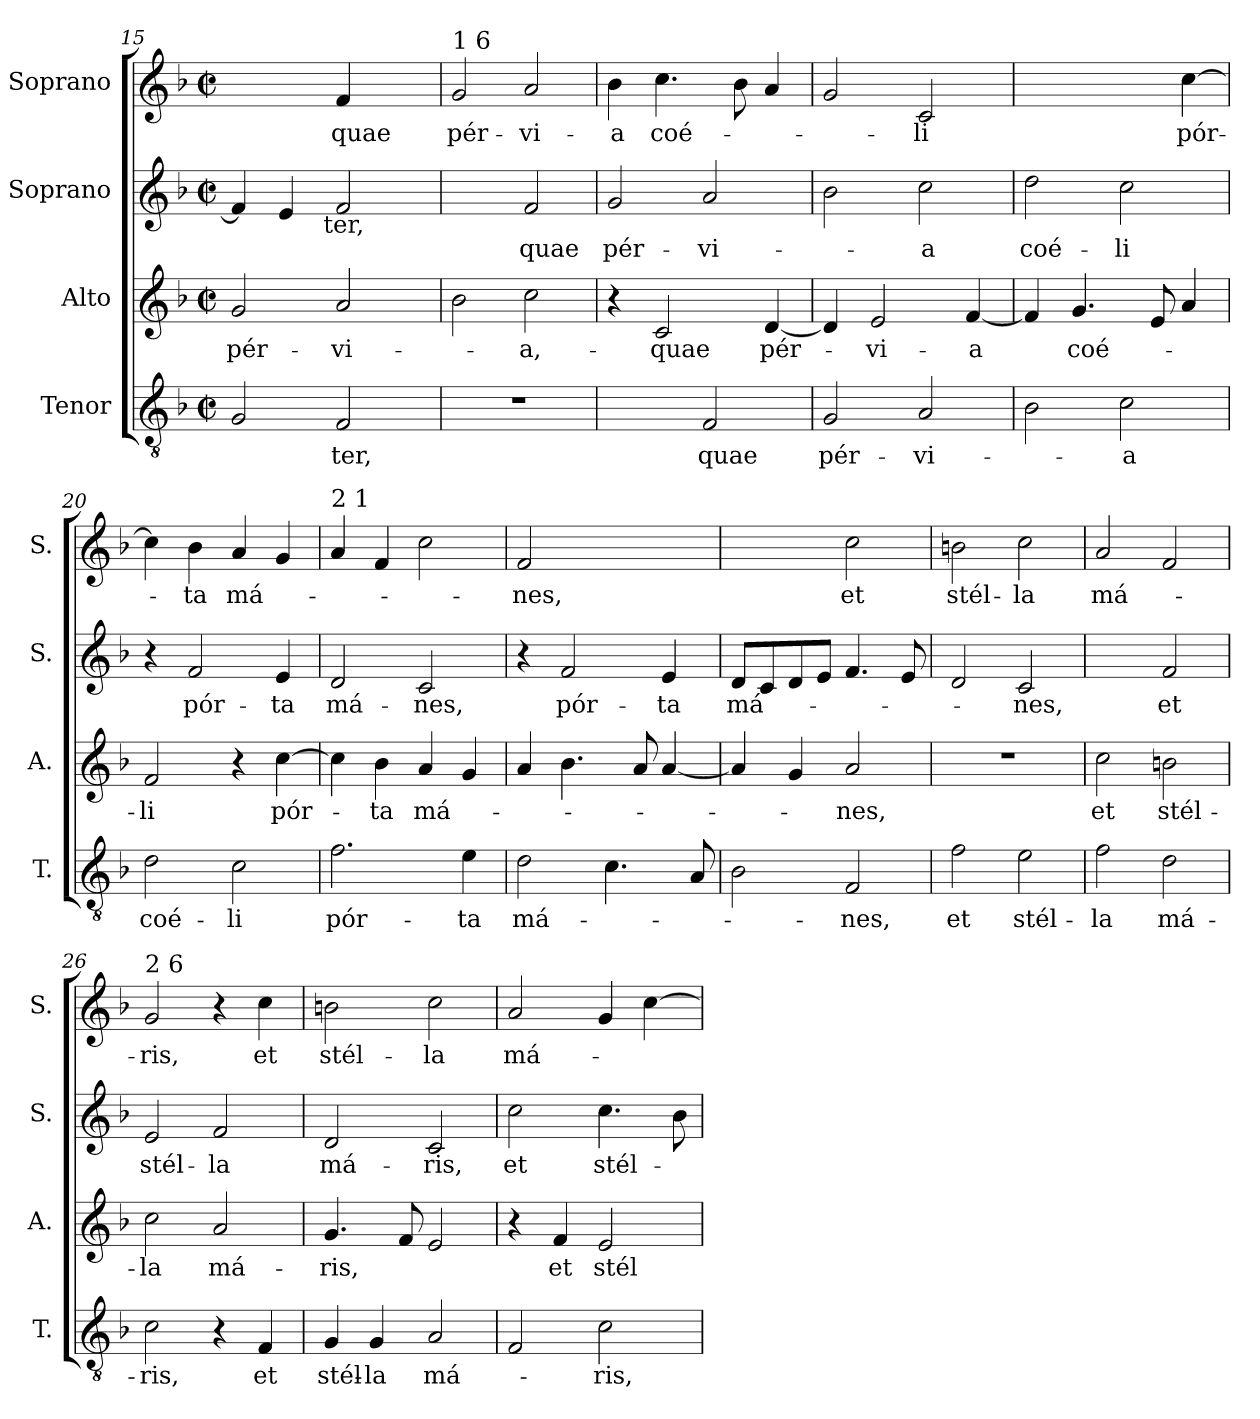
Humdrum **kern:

**kern	**text	**kern	**text	**kern	**text	**kern	**text
*part4	*part4	*part3	*part3	*part2	*part2	*part1	*part1
*staff4	*staff4	*staff3	*staff3	*staff2	*staff2	*staff1	*staff1
*I"Tenor	*	*I"Alto	*	*I"Soprano	*	*I"Soprano	*
*I'T.	*	*I'A.	*	*I'S.	*	*I'S.	*
*clefGv2	*	*clefG2	*	*clefG2	*	*clefG2	*
*k[b-]	*	*k[b-]	*	*k[b-]	*	*k[b-]	*
*F:	*	*F:	*	*F:	*	*F:	*
*M2/2	*	*M2/2	*	*M2/2	*	*M2/2	*
*met(c|)	*	*met(c|)	*	*met(c|)	*	*met(c|)	*
=15	=15	=15	=15	=15	=15	=15	=15
!	!	!	!LO:LY:b	!	!	!	!
*	*	*	*	*^	*	*	*
2G/	.	2g/	pér-	4f/]	4...ryy	.	2ryy	.
.	.	.	.	4e/	.	.	.	.
!	!	!	!	!	!LO:TX:b:t=ter,	!	!	!
.	.	.	.	.	2ryy	.	.	.
!	!LO:LY:b	!	!LO:LY:b	!	!	!	!	!LO:LY:b
2F/	-ter,	2a/	-vi-	2f/	.	.	4f/	quae
.	.	.	.	.	.	.	4ryy	.
.	.	.	.	.	32ryy	.	.	.
!!LO:LB:g=z
=16	=16	=16	=16	=16	=16	=16	=16	=16
!	!	!	!	!	!	!	!LO:TX:a:t=1 6	!
!	!	!	!	!	!	!	!	!LO:LY:b
*	*	*	*	*v	*v	*	*	*
1r	.	2b-\	.	2ryy	.	2g/	pér-
!	!	!	!LO:LY:b	!	!LO:LY:b	!	!LO:LY:b
.	.	2cc\	-a,-	2f/	-quae	2a/	-vi-
=17	=17	=17	=17	=17	=17	=17	=17
!	!	!	!	!	!LO:LY:b	!	!LO:LY:b
2ryy	.	4r	.	2g/	pér-	4b-\	-a
!	!	!	!LO:LY:b	!	!	!	!LO:LY:b
.	.	2c/	-quae	.	.	4.cc\	coé-
!	!LO:LY:b	!	!	!	!LO:LY:b	!	!
2F/	quae	.	.	2a/	-vi-	.	.
.	.	.	.	.	.	8b-\	.
!	!	!	!LO:LY:b	!	!	!	!
.	.	[<4d/	pér-	.	.	4a/	.
=18	=18	=18	=18	=18	=18	=18	=18
!	!LO:LY:b	!	!	!	!	!	!
2G/	pér-	4d/]	.	2b-\	.	2g/	.
!	!	!	!LO:LY:b	!	!	!	!
.	.	2e/	-vi-	.	.	.	.
!	!LO:LY:b	!	!	!	!LO:LY:b	!	!LO:LY:b
2A/	-vi-	.	.	2cc\	-a	2c/	-li
!	!	!	!LO:LY:b	!	!	!	!
.	.	[<4f/	-a	.	.	.	.
=19	=19	=19	=19	=19	=19	=19	=19
!	!	!	!	!	!LO:LY:b	!	!
2B-\	.	4f/]	.	2dd\	coé-	2.ryy	.
!	!	!	!LO:LY:b	!	!	!	!
.	.	4.g/	coé-	.	.	.	.
!	!LO:LY:b	!	!	!	!LO:LY:b	!	!
2c\	-a	.	.	2cc\	-li	.	.
.	.	8e/	.	.	.	.	.
!	!	!	!	!	!	!	!LO:LY:b
.	.	4a/	.	.	.	[>4cc\	pór-
=20	=20	=20	=20	=20	=20	=20	=20
!	!LO:LY:b	!	!LO:LY:b	!	!	!	!
2d\	coé-	2f/	-li	4r	.	4cc\]	.
!	!	!	!	!	!LO:LY:b	!	!LO:LY:b
.	.	.	.	2f/	pór-	4b-\	-ta
!	!LO:LY:b	!	!	!	!	!	!LO:LY:b
2c\	-li	4r	.	.	.	4a/	má-
!	!	!	!LO:LY:b	!	!LO:LY:b	!	!
.	.	[<4cc\	pór-	4e/	-ta	4g/	.
!!LO:LB:g=z
=21	=21	=21	=21	=21	=21	=21	=21
!	!	!	!	!	!	!LO:TX:a:t=2 1	!
!	!LO:LY:b	!	!	!	!LO:LY:b	!	!
2.f\	pór-	4cc\]	.	2d/	má-	4a/	.
!	!	!	!LO:LY:b	!	!	!	!
.	.	4b-\	-ta	.	.	4f/	.
!	!	!	!LO:LY:b	!	!LO:LY:b	!	!
.	.	4a/	má-	2c/	-nes,	2cc\	.
!	!LO:LY:b	!	!	!	!	!	!
4e\	-ta	4g/	.	.	.	.	.
=22	=22	=22	=22	=22	=22	=22	=22
!	!LO:LY:b	!	!	!	!	!	!LO:LY:b
2d\	má-	4a/	.	4r	.	2f/	-nes,
!	!	!	!	!	!LO:LY:b	!	!
.	.	4.b-\	.	2f/	pór-	.	.
4.c\	.	.	.	.	.	2ryy	.
.	.	8a/	.	.	.	.	.
!	!	!	!	!	!LO:LY:b	!	!
.	.	[<4a/	.	4e/	-ta	.	.
8A/	.	.	.	.	.	.	.
=23	=23	=23	=23	=23	=23	=23	=23
!	!	!	!	!	!LO:LY:b	!	!
2B-\	.	4a/]	.	8d/L	má-	2ryy	.
.	.	.	.	8c/	.	.	.
.	.	4g/	.	8d/	.	.	.
.	.	.	.	8e/J	.	.	.
!	!LO:LY:b	!	!LO:LY:b	!	!	!	!LO:LY:b
2F/	-nes,	2a/	-nes,	4.f/	.	2cc\	et
.	.	.	.	8e/	.	.	.
=24	=24	=24	=24	=24	=24	=24	=24
!	!LO:LY:b	!	!	!	!	!	!LO:LY:b
2f\	et	1r	.	2d/	.	2bn\	stél-
!	!LO:LY:b	!	!	!	!LO:LY:b	!	!LO:LY:b
2e\	stél-	.	.	2c/	-nes,	2cc\	-la
=25	=25	=25	=25	=25	=25	=25	=25
!	!LO:LY:b	!	!LO:LY:b	!	!	!	!LO:LY:b
2f\	-la	2cc\	et	2ryy	.	2a/	má-
!	!LO:LY:b	!	!LO:LY:b	!	!LO:LY:b	!	!
2d\	má-	2bn\	stél-	2f/	et	2f/	.
!!LO:PB:g=z
=26	=26	=26	=26	=26	=26	=26	=26
!	!	!	!	!	!	!LO:TX:a:t=2 6	!
!	!LO:LY:b	!	!LO:LY:b	!	!LO:LY:b	!	!LO:LY:b
2c\	-ris,	2cc\	-la	2e/	stél-	2g/	-ris,
!	!	!	!LO:LY:b	!	!LO:LY:b	!	!
4r	.	2a/	má-	2f/	-la	4r	.
!	!LO:LY:b	!	!	!	!	!	!LO:LY:b
4F/	et	.	.	.	.	4cc\	et
=27	=27	=27	=27	=27	=27	=27	=27
!	!LO:LY:b	!	!LO:LY:b	!	!LO:LY:b	!	!LO:LY:b
4G/	stél-	4.g/	-ris,	2d/	má-	2bn\	stél-
!	!LO:LY:b	!	!	!	!	!	!
4G/	-la	.	.	.	.	.	.
.	.	8f/	.	.	.	.	.
!	!LO:LY:b	!	!	!	!LO:LY:b	!	!LO:LY:b
2A/	má-	2e/	.	2c/	-ris,	2cc\	-la
=28	=28	=28	=28	=28	=28	=28	=28
!	!	!	!	!	!LO:LY:b	!	!LO:LY:b
2F/	.	4r	.	2cc\	et	2a/	má-
!	!	!	!LO:LY:b	!	!	!	!
.	.	4f/	et	.	.	.	.
!	!LO:LY:b	!	!LO:LY:b	!	!LO:LY:b	!	!
2c\	-ris,	2e/	stél-	4.cc\	stél-	4g/	.
.	.	.	.	.	.	[>4cc\	.
.	.	.	.	8b-\	.	.	.
=	=	=	=	=	=	=	=
*-	*-	*-	*-	*-	*-	*-	*-
